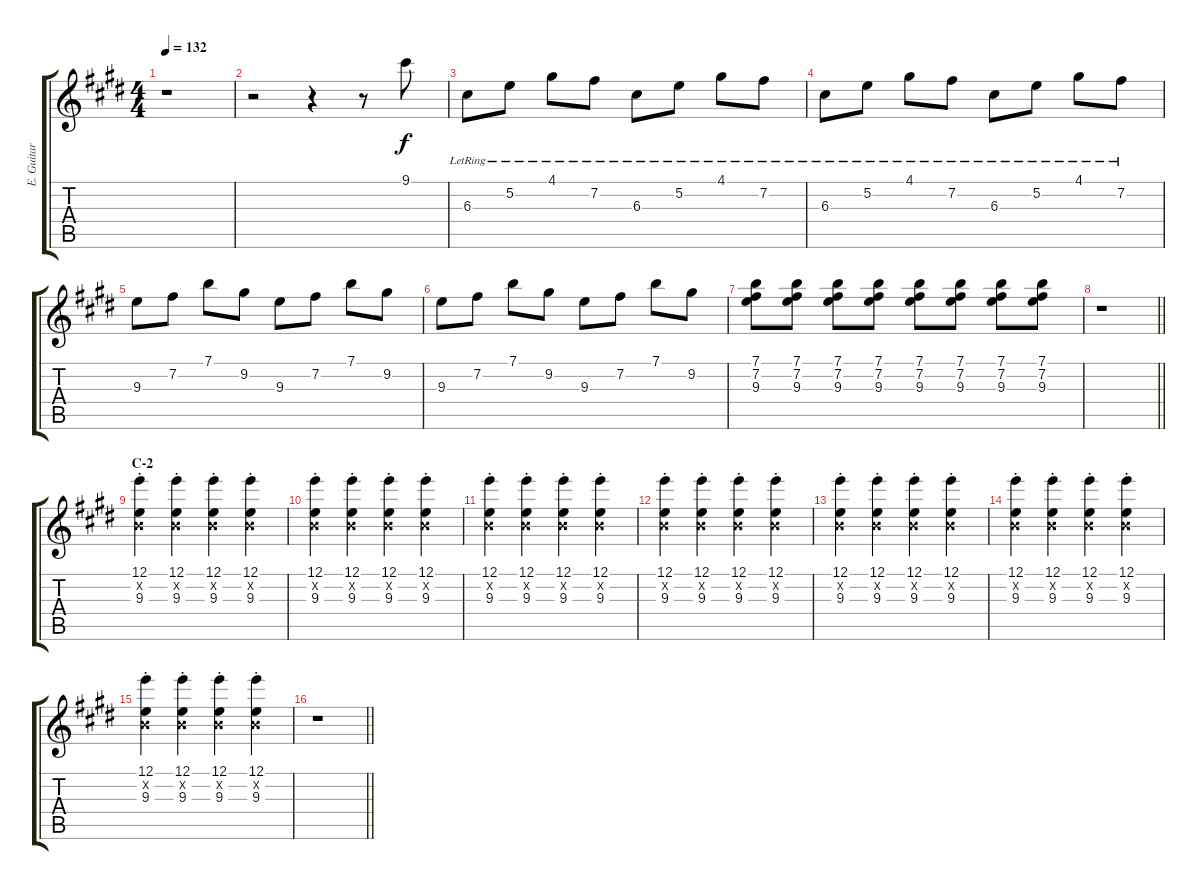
\track ("E. Guitar I" "E. Guitar ") {instrument electricguitarjazz}
\staff {score tabs}
\tuning (E4 B3 G3 D3 A2 E2) {hide}
\ts (4 4)
\tempo 132
\clef g2
\ks e
r.1{dy f} |
r.2 r.4 r.8 9.1.8 |
6.3{lr}.8 5.2{lr}.8 4.1{lr}.8 7.2{lr}.8 6.3{lr}.8 5.2{lr}.8 4.1{lr}.8 7.2{lr}.8 |
6.3{lr}.8 5.2{lr}.8 4.1{lr}.8 7.2{lr}.8 6.3{lr}.8 5.2{lr}.8 4.1{lr}.8 7.2{lr}.8 |
9.3.8 7.2.8 7.1.8 9.2.8 9.3.8 7.2.8 7.1.8 9.2.8 |
9.3.8 7.2.8 7.1.8 9.2.8 9.3.8 7.2.8 7.1.8 9.2.8 |
(7.1 7.2 9.3).8 (7.1 7.2 9.3).8 (7.1 7.2 9.3).8 (7.1 7.2 9.3).8 (7.1 7.2 9.3).8 (7.1 7.2 9.3).8 (7.1 7.2 9.3).8 (7.1 7.2 9.3).8 |
\barLineRight lightlight
r.1 |
\section ("" "C-2")
(12.1{st} 0.2{x} 9.3{st}).4 (12.1{st} 0.2{x} 9.3{st}).4 (12.1{st} 0.2{x} 9.3{st}).4 (12.1{st} 0.2{x} 9.3{st}).4 |
(12.1{st} 0.2{x} 9.3{st}).4 (12.1{st} 0.2{x} 9.3{st}).4 (12.1{st} 0.2{x} 9.3{st}).4 (12.1{st} 0.2{x} 9.3{st}).4 |
(12.1{st} 0.2{x} 9.3{st}).4 (12.1{st} 0.2{x} 9.3{st}).4 (12.1{st} 0.2{x} 9.3{st}).4 (12.1{st} 0.2{x} 9.3{st}).4 |
(12.1{st} 0.2{x} 9.3{st}).4 (12.1{st} 0.2{x} 9.3{st}).4 (12.1{st} 0.2{x} 9.3{st}).4 (12.1{st} 0.2{x} 9.3{st}).4 |
(12.1{st} 0.2{x} 9.3{st}).4 (12.1{st} 0.2{x} 9.3{st}).4 (12.1{st} 0.2{x} 9.3{st}).4 (12.1{st} 0.2{x} 9.3{st}).4 |
(12.1{st} 0.2{x} 9.3{st}).4 (12.1{st} 0.2{x} 9.3{st}).4 (12.1{st} 0.2{x} 9.3{st}).4 (12.1{st} 0.2{x} 9.3{st}).4 |
(12.1{st} 0.2{x} 9.3{st}).4 (12.1{st} 0.2{x} 9.3{st}).4 (12.1{st} 0.2{x} 9.3{st}).4 (12.1{st} 0.2{x} 9.3{st}).4 |
\barLineRight lightlight
r.1
